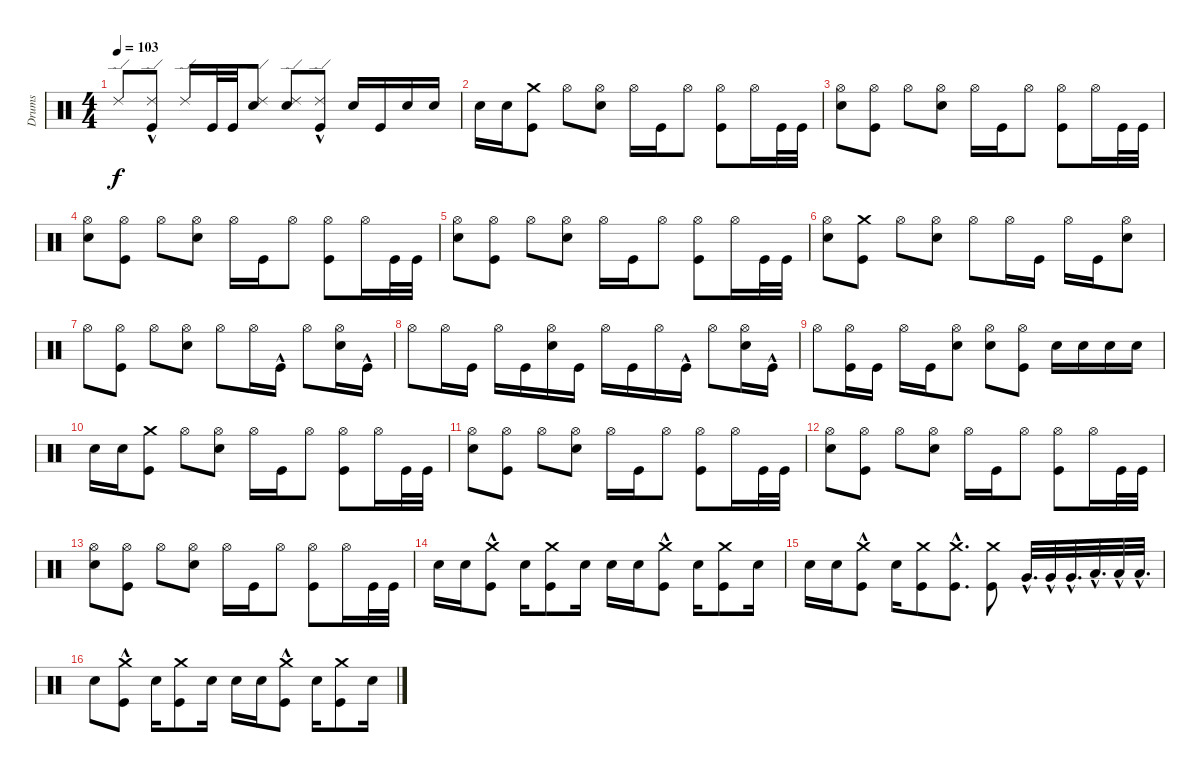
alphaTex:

\track ("Drums" "Drums") {instrument percussion}
\staff {score}
\articulation defaults
\ts (4 4)
\tempo 103
\clef neutral
\ks c "Ride (edge) 2".8{dy f}
("Kick (hit)"{hac} "Ride (edge) 2").8 "Ride (edge) 2".16 "Kick (hit)".32 "Kick (hit)".32 ("Electric Snare (hit)" "Ride (edge) 2").8 ("Electric Snare (hit)" "Ride (edge) 2").8 ("Kick (hit)"{hac} "Ride (edge) 2").8 "Electric Snare (hit)".16 "Kick (hit)".16 "Snare (hit) 2".16 "Electric Snare (hit)".16 |
"Electric Snare (hit)".16 "Electric Snare (hit)".16 ("Kick (hit)" "Crash medium (hit)").8 "Hi-Hat (open)".8 ("Electric Snare (hit)" "Hi-Hat (open)").8 "Hi-Hat (open)".16 "Kick (hit)".16 "Hi-Hat (open)".8 ("Kick (hit)" "Hi-Hat (open)").8 "Hi-Hat (open)".16 "Kick (hit)".32 "Kick (hit)".32 |
("Electric Snare (hit)" "Hi-Hat (open)").8 ("Kick (hit)" "Hi-Hat (open)").8 "Hi-Hat (open)".8 ("Electric Snare (hit)" "Hi-Hat (open)").8 "Hi-Hat (open)".16 "Kick (hit)".16 "Hi-Hat (open)".8 ("Kick (hit)" "Hi-Hat (open)").8 "Hi-Hat (open)".16 "Kick (hit)".32 "Kick (hit)".32 |
("Electric Snare (hit)" "Hi-Hat (open)").8 ("Kick (hit)" "Hi-Hat (open)").8 "Hi-Hat (open)".8 ("Electric Snare (hit)" "Hi-Hat (open)").8 "Hi-Hat (open)".16 "Kick (hit)".16 "Hi-Hat (open)".8 ("Kick (hit)" "Hi-Hat (open)").8 "Hi-Hat (open)".16 "Kick (hit)".32 "Kick (hit)".32 |
("Electric Snare (hit)" "Hi-Hat (open)").8 ("Kick (hit)" "Hi-Hat (open)").8 "Hi-Hat (open)".8 ("Electric Snare (hit)" "Hi-Hat (open)").8 "Hi-Hat (open)".16 "Kick (hit)".16 "Hi-Hat (open)".8 ("Kick (hit)" "Hi-Hat (open)").8 "Hi-Hat (open)".16 "Kick (hit)".32 "Kick (hit)".32 |
("Electric Snare (hit)" "Hi-Hat (open)").8 ("Kick (hit)" "Crash medium (hit)").8 "Hi-Hat (open)".8 ("Electric Snare (hit)" "Hi-Hat (open)").8 "Hi-Hat (open)".8 "Hi-Hat (open)".16 "Kick (hit)".16 "Hi-Hat (open)".16 "Kick (hit)".16 ("Electric Snare (hit)" "Hi-Hat (open)").8 |
"Hi-Hat (open)".8 ("Kick (hit)" "Hi-Hat (open)").8 "Hi-Hat (open)".8 ("Electric Snare (hit)" "Hi-Hat (open)").8 "Hi-Hat (open)".8 "Hi-Hat (open)".16 "Kick (hit)"{hac}.16 "Hi-Hat (open)".8 ("Electric Snare (hit)" "Hi-Hat (open)").16 "Kick (hit)"{hac}.16 |
"Hi-Hat (open)".8 "Hi-Hat (open)".16 "Kick (hit)".16 "Hi-Hat (open)".16 "Kick (hit)".16 ("Electric Snare (hit)" "Hi-Hat (open)").16 "Kick (hit)".16 "Hi-Hat (open)".16 "Kick (hit)".16 "Hi-Hat (open)".16 "Kick (hit)"{hac}.16 "Hi-Hat (open)".8 ("Electric Snare (hit)" "Hi-Hat (open)").16 "Kick (hit)"{hac}.16 |
"Hi-Hat (open)".8 ("Kick (hit)" "Hi-Hat (open)").16 "Kick (hit)".16 "Hi-Hat (open)".16 "Kick (hit)".16 ("Electric Snare (hit)" "Hi-Hat (open)").8 ("Electric Snare (hit)" "Hi-Hat (open)").8 ("Kick (hit)" "Hi-Hat (open)").8 "Electric Snare (hit)".16 "Electric Snare (hit)".16 "Electric Snare (hit)".16 "Electric Snare (hit)".16 |
"Electric Snare (hit)".16 "Electric Snare (hit)".16 ("Kick (hit)" "Crash medium (hit)").8 "Hi-Hat (open)".8 ("Electric Snare (hit)" "Hi-Hat (open)").8 "Hi-Hat (open)".16 "Kick (hit)".16 "Hi-Hat (open)".8 ("Kick (hit)" "Hi-Hat (open)").8 "Hi-Hat (open)".16 "Kick (hit)".32 "Kick (hit)".32 |
("Electric Snare (hit)" "Hi-Hat (open)").8 ("Kick (hit)" "Hi-Hat (open)").8 "Hi-Hat (open)".8 ("Electric Snare (hit)" "Hi-Hat (open)").8 "Hi-Hat (open)".16 "Kick (hit)".16 "Hi-Hat (open)".8 ("Kick (hit)" "Hi-Hat (open)").8 "Hi-Hat (open)".16 "Kick (hit)".32 "Kick (hit)".32 |
("Electric Snare (hit)" "Hi-Hat (open)").8 ("Kick (hit)" "Hi-Hat (open)").8 "Hi-Hat (open)".8 ("Electric Snare (hit)" "Hi-Hat (open)").8 "Hi-Hat (open)".16 "Kick (hit)".16 "Hi-Hat (open)".8 ("Kick (hit)" "Hi-Hat (open)").8 "Hi-Hat (open)".16 "Kick (hit)".32 "Kick (hit)".32 |
("Electric Snare (hit)" "Hi-Hat (open)").8 ("Kick (hit)" "Hi-Hat (open)").8 "Hi-Hat (open)".8 ("Electric Snare (hit)" "Hi-Hat (open)").8 "Hi-Hat (open)".16 "Kick (hit)".16 "Hi-Hat (open)".8 ("Kick (hit)" "Hi-Hat (open)").8 "Hi-Hat (open)".16 "Kick (hit)".32 "Kick (hit)".32 |
"Electric Snare (hit)".16 "Electric Snare (hit)".16 ("Kick (hit)"{hac} "Crash medium (hit)").8 "Electric Snare (hit)".16 ("Kick (hit)" "Crash medium (hit)").8 "Electric Snare (hit)".16 "Electric Snare (hit)".16 "Electric Snare (hit)".16 ("Kick (hit)"{hac} "Crash medium (hit)").8 "Electric Snare (hit)".16 ("Crash medium (hit)" "Kick (hit)").8 "Electric Snare (hit)".16 |
"Electric Snare (hit)".16 "Electric Snare (hit)".16 ("Kick (hit)"{hac} "Crash medium (hit)").8 "Electric Snare (hit)".16 ("Kick (hit)" "Crash medium (hit)").8 ("Kick (hit)"{hac} "Crash medium (hit)"{hac}).8{d} ("Kick (hit)" "Crash medium (hit)").8 "Very Low Tom (hit)"{hac}.32{d} "Very Low Tom (hit)"{hac}.32 "Very Low Tom (hit)"{hac}.32{d} "Low Floor Tom (hit)"{hac}.32{d} "Low Floor Tom (hit)"{hac}.32 "Low Floor Tom (hit)"{hac}.32{d} |
"Electric Snare (hit)".8 ("Kick (hit)"{hac} "Crash medium (hit)").8 "Electric Snare (hit)".16 ("Kick (hit)" "Crash medium (hit)").8 "Electric Snare (hit)".16 "Electric Snare (hit)".16 "Electric Snare (hit)".16 ("Kick (hit)"{hac} "Crash medium (hit)").8 "Electric Snare (hit)".16 ("Crash medium (hit)" "Kick (hit)").8 "Electric Snare (hit)".16
